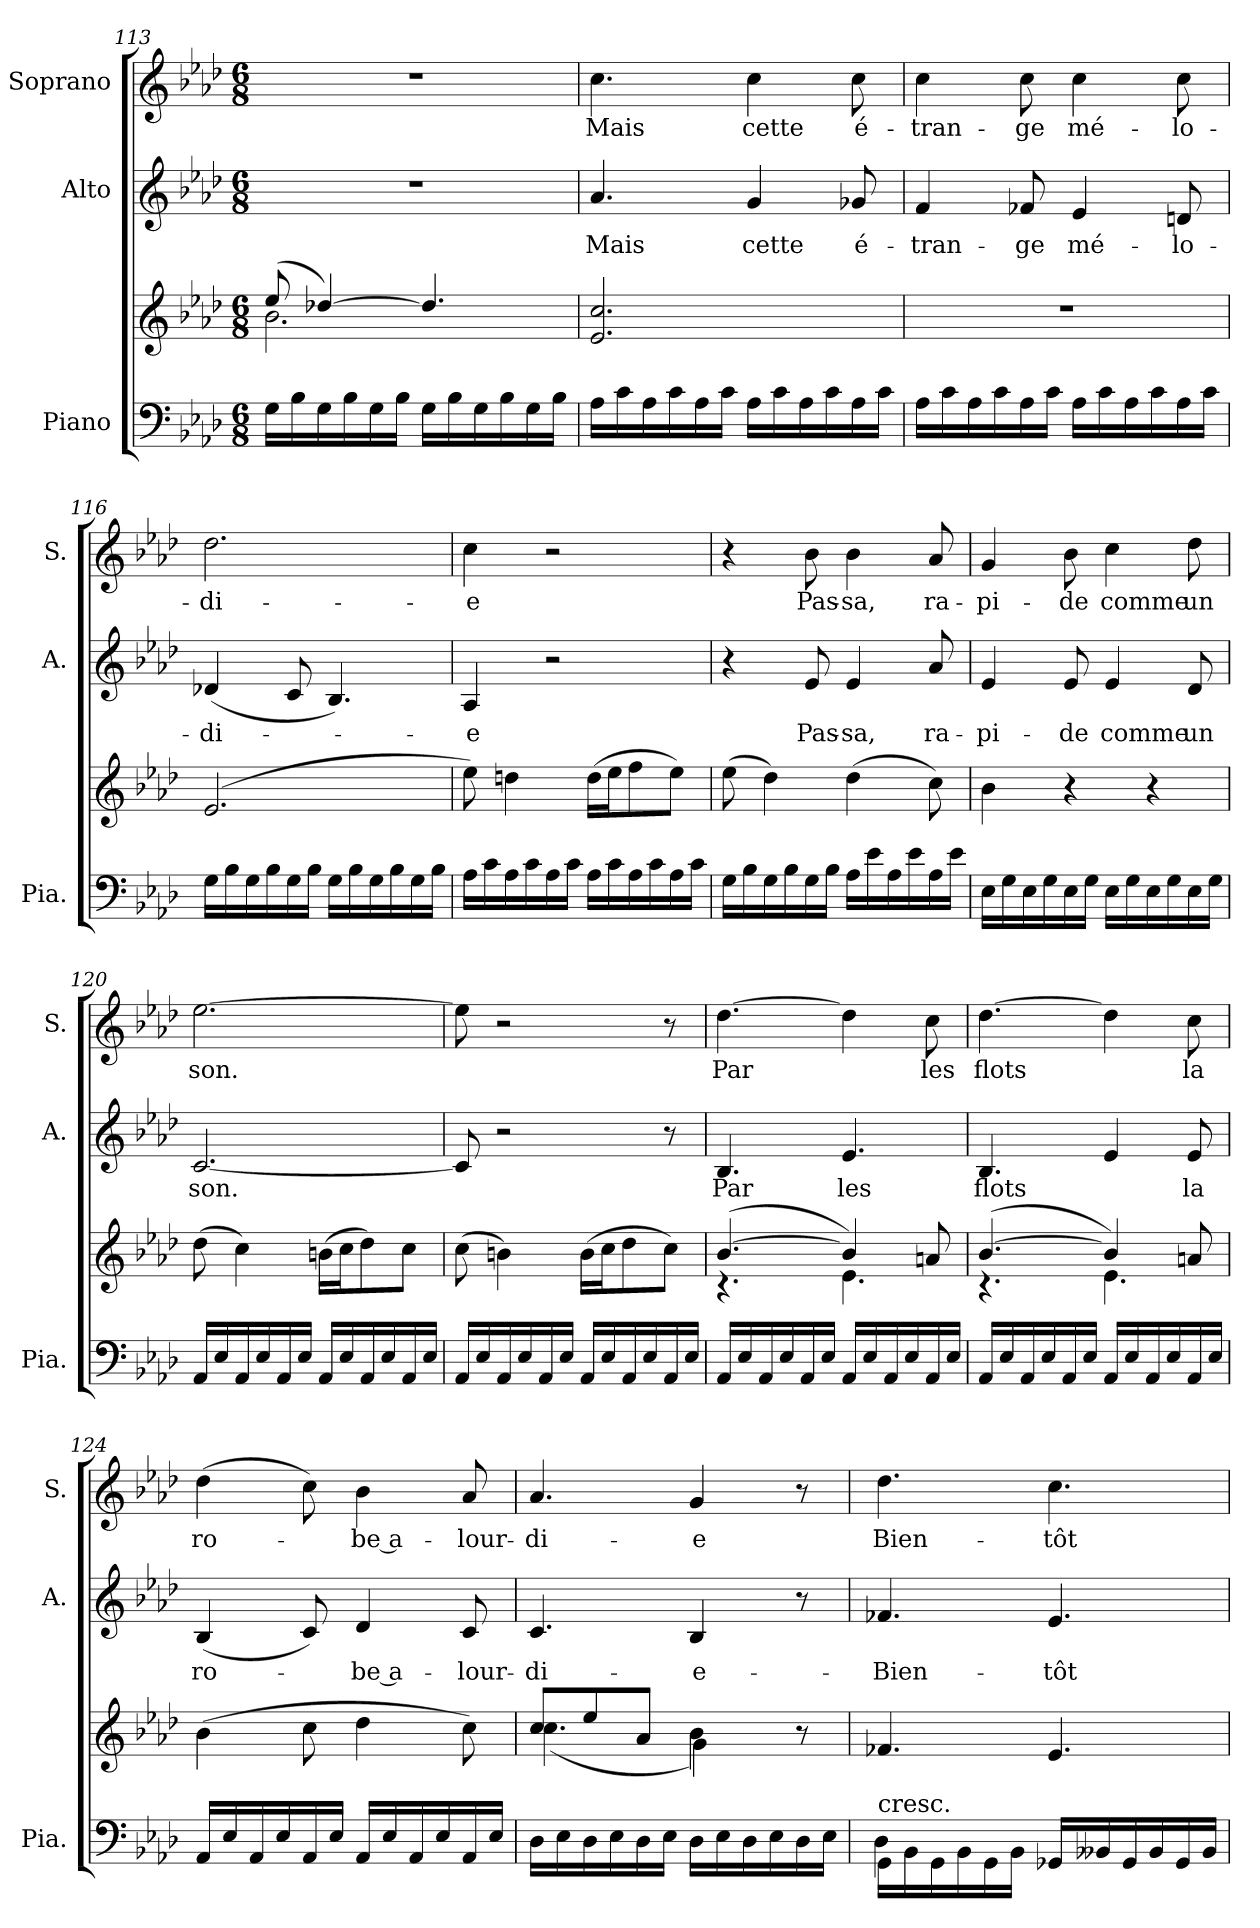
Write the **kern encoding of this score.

**kern	**kern	**kern	**text	**kern	**text	**dynam
*part3	*part3	*part2	*part2	*part1	*part1	*part1
*staff4	*staff3	*staff2	*staff2	*staff1	*staff1	*staff1
*I"Piano	*	*I"Alto	*	*I"Soprano	*	*
*I'Pia.	*	*I'A.	*	*I'S.	*	*
*clefF4	*clefG2	*clefG2	*	*clefG2	*	*
*k[b-e-a-d-]	*k[b-e-a-d-]	*k[b-e-a-d-]	*	*k[b-e-a-d-]	*	*
*M6/8	*M6/8	*M6/8	*	*M6/8	*	*
=113	=113	=113	=113	=113	=113	=113
*	*^	*	*	*	*	*
16G\LL	(>8ee-/	2.b-\	2.r	.	2.r	.	.
16B-\	.	.	.	.	.	.	.
16G\	[4dd-X/)	.	.	.	.	.	.
16B-\	.	.	.	.	.	.	.
16G\	.	.	.	.	.	.	.
16B-\JJ	.	.	.	.	.	.	.
16G\LL	4.dd-/]	.	.	.	.	.	.
16B-\	.	.	.	.	.	.	.
16G\	.	.	.	.	.	.	.
16B-\	.	.	.	.	.	.	.
16G\	.	.	.	.	.	.	.
16B-\JJ	.	.	.	.	.	.	.
*	*v	*v	*	*	*	*	*
=114	=114	=114	=114	=114	=114	=114
!	!	!	!LO:LY:b	!	!LO:LY:b	!LO:DY:a
16A-\LL	2.e-/ 2.cc/	4.a-/	Mais	4.cc\	Mais	other-dynamics
16c\	.	.	.	.	.	.
16A-\	.	.	.	.	.	.
16c\	.	.	.	.	.	.
16A-\	.	.	.	.	.	.
16c\JJ	.	.	.	.	.	.
!	!	!	!LO:LY:b	!	!LO:LY:b	!
16A-\LL	.	4g/	cette	4cc\	cette	.
16c\	.	.	.	.	.	.
16A-\	.	.	.	.	.	.
16c\	.	.	.	.	.	.
!	!	!	!LO:LY:b	!	!LO:LY:b	!
16A-\	.	8g-X/	é-	8cc\	é-	.
16c\JJ	.	.	.	.	.	.
=115	=115	=115	=115	=115	=115	=115
!	!	!	!LO:LY:b	!	!LO:LY:b	!
16A-\LL	2.r	4f/	-tran-	4cc\	-tran-	.
16c\	.	.	.	.	.	.
16A-\	.	.	.	.	.	.
16c\	.	.	.	.	.	.
!	!	!	!LO:LY:b	!	!LO:LY:b	!
16A-\	.	8f-X/	-ge	8cc\	-ge	.
16c\JJ	.	.	.	.	.	.
!	!	!	!LO:LY:b	!	!LO:LY:b	!
16A-\LL	.	4e-/	mé-	4cc\	mé-	.
16c\	.	.	.	.	.	.
16A-\	.	.	.	.	.	.
16c\	.	.	.	.	.	.
!	!	!	!LO:LY:b	!	!LO:LY:b	!
16A-\	.	8dn/	-lo-	8cc\	-lo-	.
16c\JJ	.	.	.	.	.	.
!!LO:LB:g=z
=116	=116	=116	=116	=116	=116	=116
!	!	!	!LO:LY:b	!	!LO:LY:b	!
16G\LL	(>2.e-/	(<4d-X/	-di-	2.dd-\	-di-	.
16B-\	.	.	.	.	.	.
16G\	.	.	.	.	.	.
16B-\	.	.	.	.	.	.
16G\	.	8c/	.	.	.	.
16B-\JJ	.	.	.	.	.	.
16G\LL	.	4.B-/)	.	.	.	.
16B-\	.	.	.	.	.	.
16G\	.	.	.	.	.	.
16B-\	.	.	.	.	.	.
16G\	.	.	.	.	.	.
16B-\JJ	.	.	.	.	.	.
=117	=117	=117	=117	=117	=117	=117
!	!	!	!LO:LY:b	!	!LO:LY:b	!
16A-\LL	8ee-\)	4A-/	-e	4cc\	-e	.
16c\	.	.	.	.	.	.
16A-\	4ddn\	.	.	.	.	.
16c\	.	.	.	.	.	.
16A-\	.	2r	.	2r	.	.
16c\JJ	.	.	.	.	.	.
16A-\LL	(>16dd\LL	.	.	.	.	.
16c\	16ee-\J	.	.	.	.	.
16A-\	8ff\	.	.	.	.	.
16c\	.	.	.	.	.	.
16A-\	8ee-\J)	.	.	.	.	.
16c\JJ	.	.	.	.	.	.
=118	=118	=118	=118	=118	=118	=118
16G\LL	(>8ee-\	4r	.	4r	.	.
16B-\	.	.	.	.	.	.
16G\	4dd-\)	.	.	.	.	.
16B-\	.	.	.	.	.	.
!	!	!	!LO:LY:b	!	!LO:LY:b	!
16G\	.	8e-/	Pas-	8b-\	Pas-	.
16B-\JJ	.	.	.	.	.	.
!	!	!	!LO:LY:b	!	!LO:LY:b	!
16A-\LL	(>4dd-\	4e-/	-sa,	4b-\	-sa,	.
16e-\	.	.	.	.	.	.
16A-\	.	.	.	.	.	.
16e-\	.	.	.	.	.	.
!	!	!	!LO:LY:b	!	!LO:LY:b	!
16A-\	8cc\)	8a-/	ra-	8a-/	ra-	.
16e-\JJ	.	.	.	.	.	.
=119	=119	=119	=119	=119	=119	=119
!	!	!	!LO:LY:b	!	!LO:LY:b	!
16E-\LL	4b-\	4e-/	-pi-	4g/	-pi-	.
16G\	.	.	.	.	.	.
16E-\	.	.	.	.	.	.
16G\	.	.	.	.	.	.
!	!	!	!LO:LY:b	!	!LO:LY:b	!
16E-\	4r	8e-/	-de	8b-\	-de	.
16G\JJ	.	.	.	.	.	.
!	!	!	!LO:LY:b	!	!LO:LY:b	!
16E-\LL	.	4e-/	comme	4cc\	comme	.
16G\	.	.	.	.	.	.
16E-\	4r	.	.	.	.	.
16G\	.	.	.	.	.	.
!	!	!	!LO:LY:b	!	!LO:LY:b	!
16E-\	.	8d-/	un	8dd-\	un	.
16G\JJ	.	.	.	.	.	.
!!LO:PB:g=z
=120	=120	=120	=120	=120	=120	=120
!	!	!	!LO:LY:b	!	!LO:LY:b	!
16AA-/LL	(>8dd-\	[2.c/	son.	[2.ee-\	son.	.
16E-/	.	.	.	.	.	.
16AA-/	4cc\)	.	.	.	.	.
16E-/	.	.	.	.	.	.
16AA-/	.	.	.	.	.	.
16E-/JJ	.	.	.	.	.	.
16AA-/LL	(>16bn\LL	.	.	.	.	.
16E-/	16cc\J	.	.	.	.	.
16AA-/	8dd-\)	.	.	.	.	.
16E-/	.	.	.	.	.	.
16AA-/	8cc\J	.	.	.	.	.
16E-/JJ	.	.	.	.	.	.
=121	=121	=121	=121	=121	=121	=121
16AA-/LL	(>8cc\	8c/]	.	8ee-\]	.	.
16E-/	.	.	.	.	.	.
16AA-/	4bn\)	2r	.	2r	.	.
16E-/	.	.	.	.	.	.
16AA-/	.	.	.	.	.	.
16E-/JJ	.	.	.	.	.	.
16AA-/LL	(>16b\LL	.	.	.	.	.
16E-/	16cc\J	.	.	.	.	.
16AA-/	8dd-\	.	.	.	.	.
16E-/	.	.	.	.	.	.
16AA-/	8cc\J)	8r	.	8r	.	.
16E-/JJ	.	.	.	.	.	.
=122	=122	=122	=122	=122	=122	=122
*	*^	*	*	*	*	*
!	!	!	!	!LO:LY:b	!	!LO:LY:b	!
16AA-/LL	(>[4.b-/	4.r	4.B-/	Par	[4.dd-\	Par	.
16E-/	.	.	.	.	.	.	.
16AA-/	.	.	.	.	.	.	.
16E-/	.	.	.	.	.	.	.
16AA-/	.	.	.	.	.	.	.
16E-/JJ	.	.	.	.	.	.	.
!	!	!	!	!LO:LY:b	!	!	!
16AA-/LL	4b-/])	4.e-\	4.e-/	les	4dd-\]	.	.
16E-/	.	.	.	.	.	.	.
16AA-/	.	.	.	.	.	.	.
16E-/	.	.	.	.	.	.	.
!	!	!	!	!	!	!LO:LY:b	!
16AA-/	8an/	.	.	.	8cc\	les	.
16E-/JJ	.	.	.	.	.	.	.
=123	=123	=123	=123	=123	=123	=123	=123
!	!	!	!	!LO:LY:b	!	!LO:LY:b	!
16AA-/LL	(>[4.b-/	4.r	4.B-/	flots	[4.dd-\	flots	.
16E-/	.	.	.	.	.	.	.
16AA-/	.	.	.	.	.	.	.
16E-/	.	.	.	.	.	.	.
16AA-/	.	.	.	.	.	.	.
16E-/JJ	.	.	.	.	.	.	.
16AA-/LL	4b-/])	4.e-\	4e-/	.	4dd-\]	.	.
16E-/	.	.	.	.	.	.	.
16AA-/	.	.	.	.	.	.	.
16E-/	.	.	.	.	.	.	.
!	!	!	!	!LO:LY:b	!	!LO:LY:b	!
16AA-/	8an/	.	8e-/	la	8cc\	la	.
16E-/JJ	.	.	.	.	.	.	.
*	*v	*v	*	*	*	*	*
!!LO:LB:g=z
=124	=124	=124	=124	=124	=124	=124
!	!	!	!LO:LY:b	!	!LO:LY:b	!
16AA-/LL	(>4b-\	(<4B-/	ro-	(>4dd-\	ro-	.
16E-/	.	.	.	.	.	.
16AA-/	.	.	.	.	.	.
16E-/	.	.	.	.	.	.
16AA-/	8cc\	8c/)	.	8cc\)	.	.
16E-/JJ	.	.	.	.	.	.
!	!	!	!LO:LY:b	!	!LO:LY:b	!
16AA-/LL	4dd-\	4d-/	-be a-	4b-\	-be a-	.
16E-/	.	.	.	.	.	.
16AA-/	.	.	.	.	.	.
16E-/	.	.	.	.	.	.
!	!	!	!LO:LY:b	!	!LO:LY:b	!
16AA-/	8cc\)	8c/	-lour-	8a-/	-lour-	.
16E-/JJ	.	.	.	.	.	.
=125	=125	=125	=125	=125	=125	=125
*	*^	*	*	*	*	*
!	!	!	!	!LO:LY:b	!	!LO:LY:b	!
16D-\LL	8cc/L	(<4.cc\	4.c/	-di-	4.a-/	-di-	.
16E-\	.	.	.	.	.	.	.
16D-\	8ee-/	.	.	.	.	.	.
16E-\	.	.	.	.	.	.	.
16D-\	8a-/J	.	.	.	.	.	.
16E-\JJ	.	.	.	.	.	.	.
!	!	!	!	!LO:LY:b	!	!LO:LY:b	!
16D-\LL	4b-\	4g\)	4B-/	-e-	4g/	-e	.
16E-\	.	.	.	.	.	.	.
16D-\	.	.	.	.	.	.	.
16E-\	.	.	.	.	.	.	.
16D-\	8r	8ryy	8r	.	8r	.	.
16E-\JJ	.	.	.	.	.	.	.
*	*v	*v	*	*	*	*	*
=126	=126	=126	=126	=126	=126	=126
*^	*	*	*	*	*	*
!LO:TX:a:t=cresc.	!	!	!	!	!	!	!
!	!	!	!	!LO:LY:b	!	!LO:LY:b	!
16GG\LL	4D-\	4.f-X/	4.f-X/	-Bien-	4.dd-\	Bien-	.
16BB-\	.	.	.	.	.	.	.
16GG\	.	.	.	.	.	.	.
16BB-\	.	.	.	.	.	.	.
16GG\	2ryy	.	.	.	.	.	.
16BB-\JJ	.	.	.	.	.	.	.
!	!	!	!	!LO:LY:b	!	!LO:LY:b	!
16GG-X/LL	.	4.e-/	4.e-/	-tôt	4.cc\	-tôt	.
16BB--X/	.	.	.	.	.	.	.
16GG-/	.	.	.	.	.	.	.
16BB--/	.	.	.	.	.	.	.
16GG-/	.	.	.	.	.	.	.
16BB--/JJ	.	.	.	.	.	.	.
*v	*v	*	*	*	*	*	*
=	=	=	=	=	=	=
*-	*-	*-	*-	*-	*-	*-
